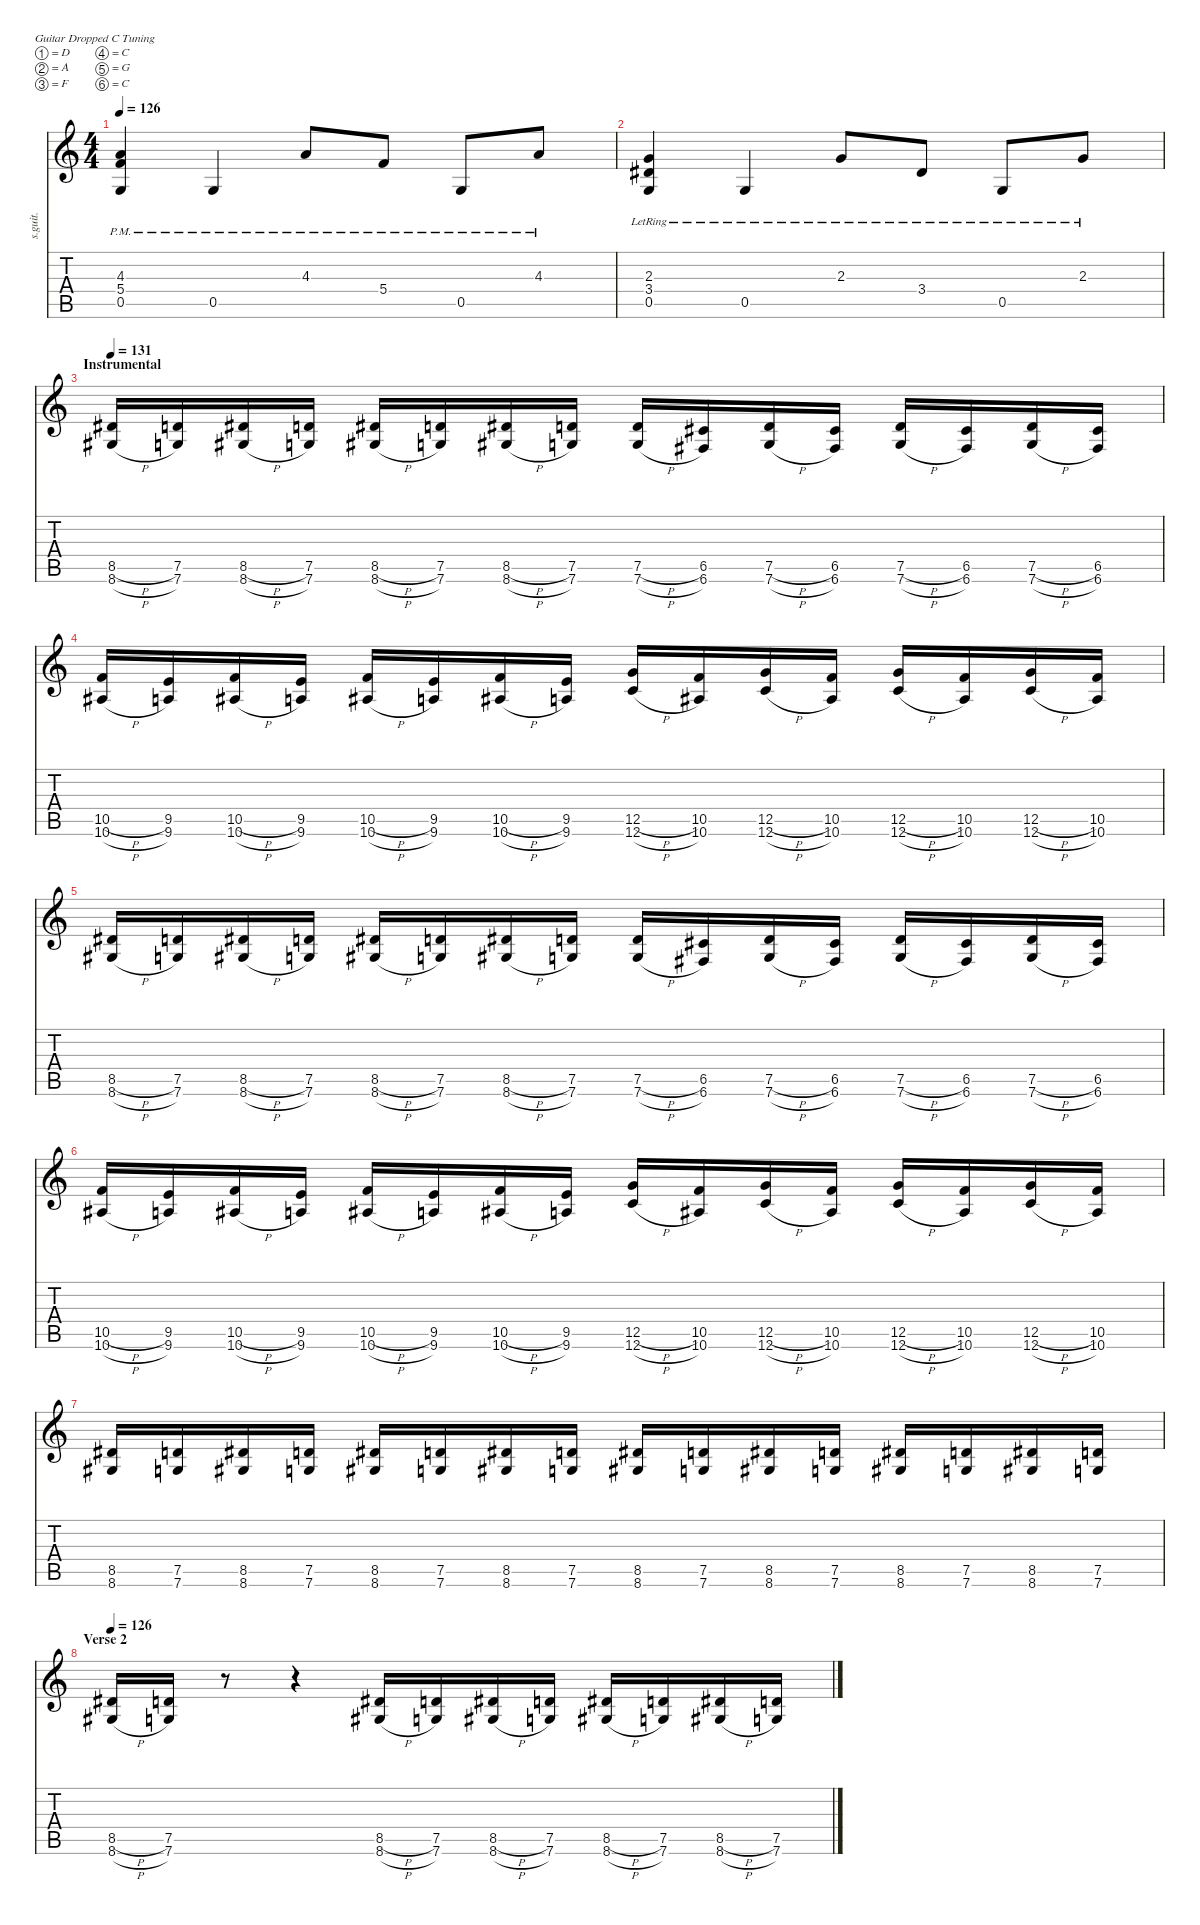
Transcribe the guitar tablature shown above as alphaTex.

\defaultSystemsLayout 4
\hideDynamics
\bracketExtendMode nobrackets
\track ("Daron Malakian | Lead 1" "s.guit.") {instrument distortionguitar}
\staff {score tabs}
\tuning (D4 A3 F3 C3 G2 C2)
\ts (4 4)
\tempo 126
\clef g2
\ks c
(4.3{pm} 5.4{pm} 0.5{pm}).4{lyrics (0 "") lyrics (1 "") lyrics (2 "") lyrics (3 "") lyrics (4 "") dy f} 0.5{pm}.4{lyrics (0 "") lyrics (1 "") lyrics (2 "") lyrics (3 "") lyrics (4 "")} 4.3{pm}.8{lyrics (0 "") lyrics (1 "") lyrics (2 "") lyrics (3 "") lyrics (4 "")} 5.4{pm}.8{lyrics (0 "") lyrics (1 "") lyrics (2 "") lyrics (3 "") lyrics (4 "")} 0.5{pm}.8{lyrics (0 "") lyrics (1 "") lyrics (2 "") lyrics (3 "") lyrics (4 "")} 4.3{pm}.8{lyrics (0 "") lyrics (1 "") lyrics (2 "") lyrics (3 "") lyrics (4 "")} |
(2.3{lr} 3.4{lr acc #} 0.5{lr}).4{lyrics (0 "") lyrics (1 "") lyrics (2 "") lyrics (3 "") lyrics (4 "")} 0.5{lr}.4{lyrics (0 "") lyrics (1 "") lyrics (2 "") lyrics (3 "") lyrics (4 "")} 2.3{lr}.8{lyrics (0 "") lyrics (1 "") lyrics (2 "") lyrics (3 "") lyrics (4 "")} 3.4{lr acc #}.8{lyrics (0 "") lyrics (1 "") lyrics (2 "") lyrics (3 "") lyrics (4 "")} 0.5{lr}.8{lyrics (0 "") lyrics (1 "") lyrics (2 "") lyrics (3 "") lyrics (4 "")} 2.3{lr}.8{lyrics (0 "") lyrics (1 "") lyrics (2 "") lyrics (3 "") lyrics (4 "")} |
\section ("" "Instrumental")
\tempo 131
(8.5{h acc #} 8.6{h acc #}).16{lyrics (0 "") lyrics (1 "") lyrics (2 "") lyrics (3 "") lyrics (4 "")} (7.5 7.6).16{lyrics (0 "") lyrics (1 "") lyrics (2 "") lyrics (3 "") lyrics (4 "")} (8.5{h acc #} 8.6{h acc #}).16{lyrics (0 "") lyrics (1 "") lyrics (2 "") lyrics (3 "") lyrics (4 "")} (7.5 7.6).16{lyrics (0 "") lyrics (1 "") lyrics (2 "") lyrics (3 "") lyrics (4 "")} (8.5{h acc #} 8.6{h acc #}).16{lyrics (0 "") lyrics (1 "") lyrics (2 "") lyrics (3 "") lyrics (4 "")} (7.5 7.6).16{lyrics (0 "") lyrics (1 "") lyrics (2 "") lyrics (3 "") lyrics (4 "")} (8.5{h acc #} 8.6{h acc #}).16{lyrics (0 "") lyrics (1 "") lyrics (2 "") lyrics (3 "") lyrics (4 "")} (7.5 7.6).16{lyrics (0 "") lyrics (1 "") lyrics (2 "") lyrics (3 "") lyrics (4 "")} (7.5{h} 7.6{h}).16{lyrics (0 "") lyrics (1 "") lyrics (2 "") lyrics (3 "") lyrics (4 "")} (6.5{acc #} 6.6{acc #}).16{lyrics (0 "") lyrics (1 "") lyrics (2 "") lyrics (3 "") lyrics (4 "")} (7.5{h} 7.6{h}).16{lyrics (0 "") lyrics (1 "") lyrics (2 "") lyrics (3 "") lyrics (4 "")} (6.5{acc #} 6.6{acc #}).16{lyrics (0 "") lyrics (1 "") lyrics (2 "") lyrics (3 "") lyrics (4 "")} (7.5{h} 7.6{h}).16{lyrics (0 "") lyrics (1 "") lyrics (2 "") lyrics (3 "") lyrics (4 "")} (6.5{acc #} 6.6{acc #}).16{lyrics (0 "") lyrics (1 "") lyrics (2 "") lyrics (3 "") lyrics (4 "")} (7.5{h} 7.6{h}).16{lyrics (0 "") lyrics (1 "") lyrics (2 "") lyrics (3 "") lyrics (4 "")} (6.5{acc #} 6.6{acc #}).16{lyrics (0 "") lyrics (1 "") lyrics (2 "") lyrics (3 "") lyrics (4 "")} |
(10.5{h} 10.6{h acc #}).16{lyrics (0 "") lyrics (1 "") lyrics (2 "") lyrics (3 "") lyrics (4 "")} (9.5 9.6).16{lyrics (0 "") lyrics (1 "") lyrics (2 "") lyrics (3 "") lyrics (4 "")} (10.5{h} 10.6{h acc #}).16{lyrics (0 "") lyrics (1 "") lyrics (2 "") lyrics (3 "") lyrics (4 "")} (9.5 9.6).16{lyrics (0 "") lyrics (1 "") lyrics (2 "") lyrics (3 "") lyrics (4 "")} (10.5{h} 10.6{h acc #}).16{lyrics (0 "") lyrics (1 "") lyrics (2 "") lyrics (3 "") lyrics (4 "")} (9.5 9.6).16{lyrics (0 "") lyrics (1 "") lyrics (2 "") lyrics (3 "") lyrics (4 "")} (10.5{h} 10.6{h acc #}).16{lyrics (0 "") lyrics (1 "") lyrics (2 "") lyrics (3 "") lyrics (4 "")} (9.5 9.6).16{lyrics (0 "") lyrics (1 "") lyrics (2 "") lyrics (3 "") lyrics (4 "")} (12.5{h} 12.6{h}).16{lyrics (0 "") lyrics (1 "") lyrics (2 "") lyrics (3 "") lyrics (4 "")} (10.5 10.6{acc #}).16{lyrics (0 "") lyrics (1 "") lyrics (2 "") lyrics (3 "") lyrics (4 "")} (12.5{h} 12.6{h}).16{lyrics (0 "") lyrics (1 "") lyrics (2 "") lyrics (3 "") lyrics (4 "")} (10.5 10.6{acc #}).16{lyrics (0 "") lyrics (1 "") lyrics (2 "") lyrics (3 "") lyrics (4 "")} (12.5{h} 12.6{h}).16{lyrics (0 "") lyrics (1 "") lyrics (2 "") lyrics (3 "") lyrics (4 "")} (10.5 10.6{acc #}).16{lyrics (0 "") lyrics (1 "") lyrics (2 "") lyrics (3 "") lyrics (4 "")} (12.5{h} 12.6{h}).16{lyrics (0 "") lyrics (1 "") lyrics (2 "") lyrics (3 "") lyrics (4 "")} (10.5 10.6{acc #}).16{lyrics (0 "") lyrics (1 "") lyrics (2 "") lyrics (3 "") lyrics (4 "")} |
(8.5{h acc #} 8.6{h acc #}).16{lyrics (0 "") lyrics (1 "") lyrics (2 "") lyrics (3 "") lyrics (4 "")} (7.5 7.6).16{lyrics (0 "") lyrics (1 "") lyrics (2 "") lyrics (3 "") lyrics (4 "")} (8.5{h acc #} 8.6{h acc #}).16{lyrics (0 "") lyrics (1 "") lyrics (2 "") lyrics (3 "") lyrics (4 "")} (7.5 7.6).16{lyrics (0 "") lyrics (1 "") lyrics (2 "") lyrics (3 "") lyrics (4 "")} (8.5{h acc #} 8.6{h acc #}).16{lyrics (0 "") lyrics (1 "") lyrics (2 "") lyrics (3 "") lyrics (4 "")} (7.5 7.6).16{lyrics (0 "") lyrics (1 "") lyrics (2 "") lyrics (3 "") lyrics (4 "")} (8.5{h acc #} 8.6{h acc #}).16{lyrics (0 "") lyrics (1 "") lyrics (2 "") lyrics (3 "") lyrics (4 "")} (7.5 7.6).16{lyrics (0 "") lyrics (1 "") lyrics (2 "") lyrics (3 "") lyrics (4 "")} (7.5{h} 7.6{h}).16{lyrics (0 "") lyrics (1 "") lyrics (2 "") lyrics (3 "") lyrics (4 "")} (6.5{acc #} 6.6{acc #}).16{lyrics (0 "") lyrics (1 "") lyrics (2 "") lyrics (3 "") lyrics (4 "")} (7.5{h} 7.6{h}).16{lyrics (0 "") lyrics (1 "") lyrics (2 "") lyrics (3 "") lyrics (4 "")} (6.5{acc #} 6.6{acc #}).16{lyrics (0 "") lyrics (1 "") lyrics (2 "") lyrics (3 "") lyrics (4 "")} (7.5{h} 7.6{h}).16{lyrics (0 "") lyrics (1 "") lyrics (2 "") lyrics (3 "") lyrics (4 "")} (6.5{acc #} 6.6{acc #}).16{lyrics (0 "") lyrics (1 "") lyrics (2 "") lyrics (3 "") lyrics (4 "")} (7.5{h} 7.6{h}).16{lyrics (0 "") lyrics (1 "") lyrics (2 "") lyrics (3 "") lyrics (4 "")} (6.5{acc #} 6.6{acc #}).16{lyrics (0 "") lyrics (1 "") lyrics (2 "") lyrics (3 "") lyrics (4 "")} |
(10.5{h} 10.6{h acc #}).16{lyrics (0 "") lyrics (1 "") lyrics (2 "") lyrics (3 "") lyrics (4 "")} (9.5 9.6).16{lyrics (0 "") lyrics (1 "") lyrics (2 "") lyrics (3 "") lyrics (4 "")} (10.5{h} 10.6{h acc #}).16{lyrics (0 "") lyrics (1 "") lyrics (2 "") lyrics (3 "") lyrics (4 "")} (9.5 9.6).16{lyrics (0 "") lyrics (1 "") lyrics (2 "") lyrics (3 "") lyrics (4 "")} (10.5{h} 10.6{h acc #}).16{lyrics (0 "") lyrics (1 "") lyrics (2 "") lyrics (3 "") lyrics (4 "")} (9.5 9.6).16{lyrics (0 "") lyrics (1 "") lyrics (2 "") lyrics (3 "") lyrics (4 "")} (10.5{h} 10.6{h acc #}).16{lyrics (0 "") lyrics (1 "") lyrics (2 "") lyrics (3 "") lyrics (4 "")} (9.5 9.6).16{lyrics (0 "") lyrics (1 "") lyrics (2 "") lyrics (3 "") lyrics (4 "")} (12.5{h} 12.6{h}).16{lyrics (0 "") lyrics (1 "") lyrics (2 "") lyrics (3 "") lyrics (4 "")} (10.5 10.6{acc #}).16{lyrics (0 "") lyrics (1 "") lyrics (2 "") lyrics (3 "") lyrics (4 "")} (12.5{h} 12.6{h}).16{lyrics (0 "") lyrics (1 "") lyrics (2 "") lyrics (3 "") lyrics (4 "")} (10.5 10.6{acc #}).16{lyrics (0 "") lyrics (1 "") lyrics (2 "") lyrics (3 "") lyrics (4 "")} (12.5{h} 12.6{h}).16{lyrics (0 "") lyrics (1 "") lyrics (2 "") lyrics (3 "") lyrics (4 "")} (10.5 10.6{acc #}).16{lyrics (0 "") lyrics (1 "") lyrics (2 "") lyrics (3 "") lyrics (4 "")} (12.5{h} 12.6{h}).16{lyrics (0 "") lyrics (1 "") lyrics (2 "") lyrics (3 "") lyrics (4 "")} (10.5 10.6{acc #}).16{lyrics (0 "") lyrics (1 "") lyrics (2 "") lyrics (3 "") lyrics (4 "")} |
(8.5{acc #} 8.6{acc #}).16{lyrics (0 "") lyrics (1 "") lyrics (2 "") lyrics (3 "") lyrics (4 "")} (7.5 7.6).16{lyrics (0 "") lyrics (1 "") lyrics (2 "") lyrics (3 "") lyrics (4 "")} (8.5{acc #} 8.6{acc #}).16{lyrics (0 "") lyrics (1 "") lyrics (2 "") lyrics (3 "") lyrics (4 "")} (7.5 7.6).16{lyrics (0 "") lyrics (1 "") lyrics (2 "") lyrics (3 "") lyrics (4 "")} (8.5{acc #} 8.6{acc #}).16{lyrics (0 "") lyrics (1 "") lyrics (2 "") lyrics (3 "") lyrics (4 "")} (7.5 7.6).16{lyrics (0 "") lyrics (1 "") lyrics (2 "") lyrics (3 "") lyrics (4 "")} (8.5{acc #} 8.6{acc #}).16{lyrics (0 "") lyrics (1 "") lyrics (2 "") lyrics (3 "") lyrics (4 "")} (7.5 7.6).16{lyrics (0 "") lyrics (1 "") lyrics (2 "") lyrics (3 "") lyrics (4 "")} (8.5{acc #} 8.6{acc #}).16{lyrics (0 "") lyrics (1 "") lyrics (2 "") lyrics (3 "") lyrics (4 "")} (7.5 7.6).16{lyrics (0 "") lyrics (1 "") lyrics (2 "") lyrics (3 "") lyrics (4 "")} (8.5{acc #} 8.6{acc #}).16{lyrics (0 "") lyrics (1 "") lyrics (2 "") lyrics (3 "") lyrics (4 "")} (7.5 7.6).16{lyrics (0 "") lyrics (1 "") lyrics (2 "") lyrics (3 "") lyrics (4 "")} (8.5{acc #} 8.6{acc #}).16{lyrics (0 "") lyrics (1 "") lyrics (2 "") lyrics (3 "") lyrics (4 "")} (7.5 7.6).16{lyrics (0 "") lyrics (1 "") lyrics (2 "") lyrics (3 "") lyrics (4 "")} (8.5{acc #} 8.6{acc #}).16{lyrics (0 "") lyrics (1 "") lyrics (2 "") lyrics (3 "") lyrics (4 "")} (7.5 7.6).16{lyrics (0 "") lyrics (1 "") lyrics (2 "") lyrics (3 "") lyrics (4 "")} |
\section ("" "Verse 2")
\tempo 126
(8.5{h acc #} 8.6{h acc #}).16{lyrics (0 "") lyrics (1 "") lyrics (2 "") lyrics (3 "") lyrics (4 "")} (7.5 7.6).16{lyrics (0 "") lyrics (1 "") lyrics (2 "") lyrics (3 "") lyrics (4 "")} r.8 r.4 (8.5{h acc #} 8.6{h acc #}).16{lyrics (0 "") lyrics (1 "") lyrics (2 "") lyrics (3 "") lyrics (4 "")} (7.5 7.6).16{lyrics (0 "") lyrics (1 "") lyrics (2 "") lyrics (3 "") lyrics (4 "")} (8.5{h acc #} 8.6{h acc #}).16{lyrics (0 "") lyrics (1 "") lyrics (2 "") lyrics (3 "") lyrics (4 "")} (7.5 7.6).16{lyrics (0 "") lyrics (1 "") lyrics (2 "") lyrics (3 "") lyrics (4 "")} (8.5{h acc #} 8.6{h acc #}).16{lyrics (0 "") lyrics (1 "") lyrics (2 "") lyrics (3 "") lyrics (4 "")} (7.5 7.6).16{lyrics (0 "") lyrics (1 "") lyrics (2 "") lyrics (3 "") lyrics (4 "")} (8.5{h acc #} 8.6{h acc #}).16{lyrics (0 "") lyrics (1 "") lyrics (2 "") lyrics (3 "") lyrics (4 "")} (7.5 7.6).16{lyrics (0 "") lyrics (1 "") lyrics (2 "") lyrics (3 "") lyrics (4 "")}
